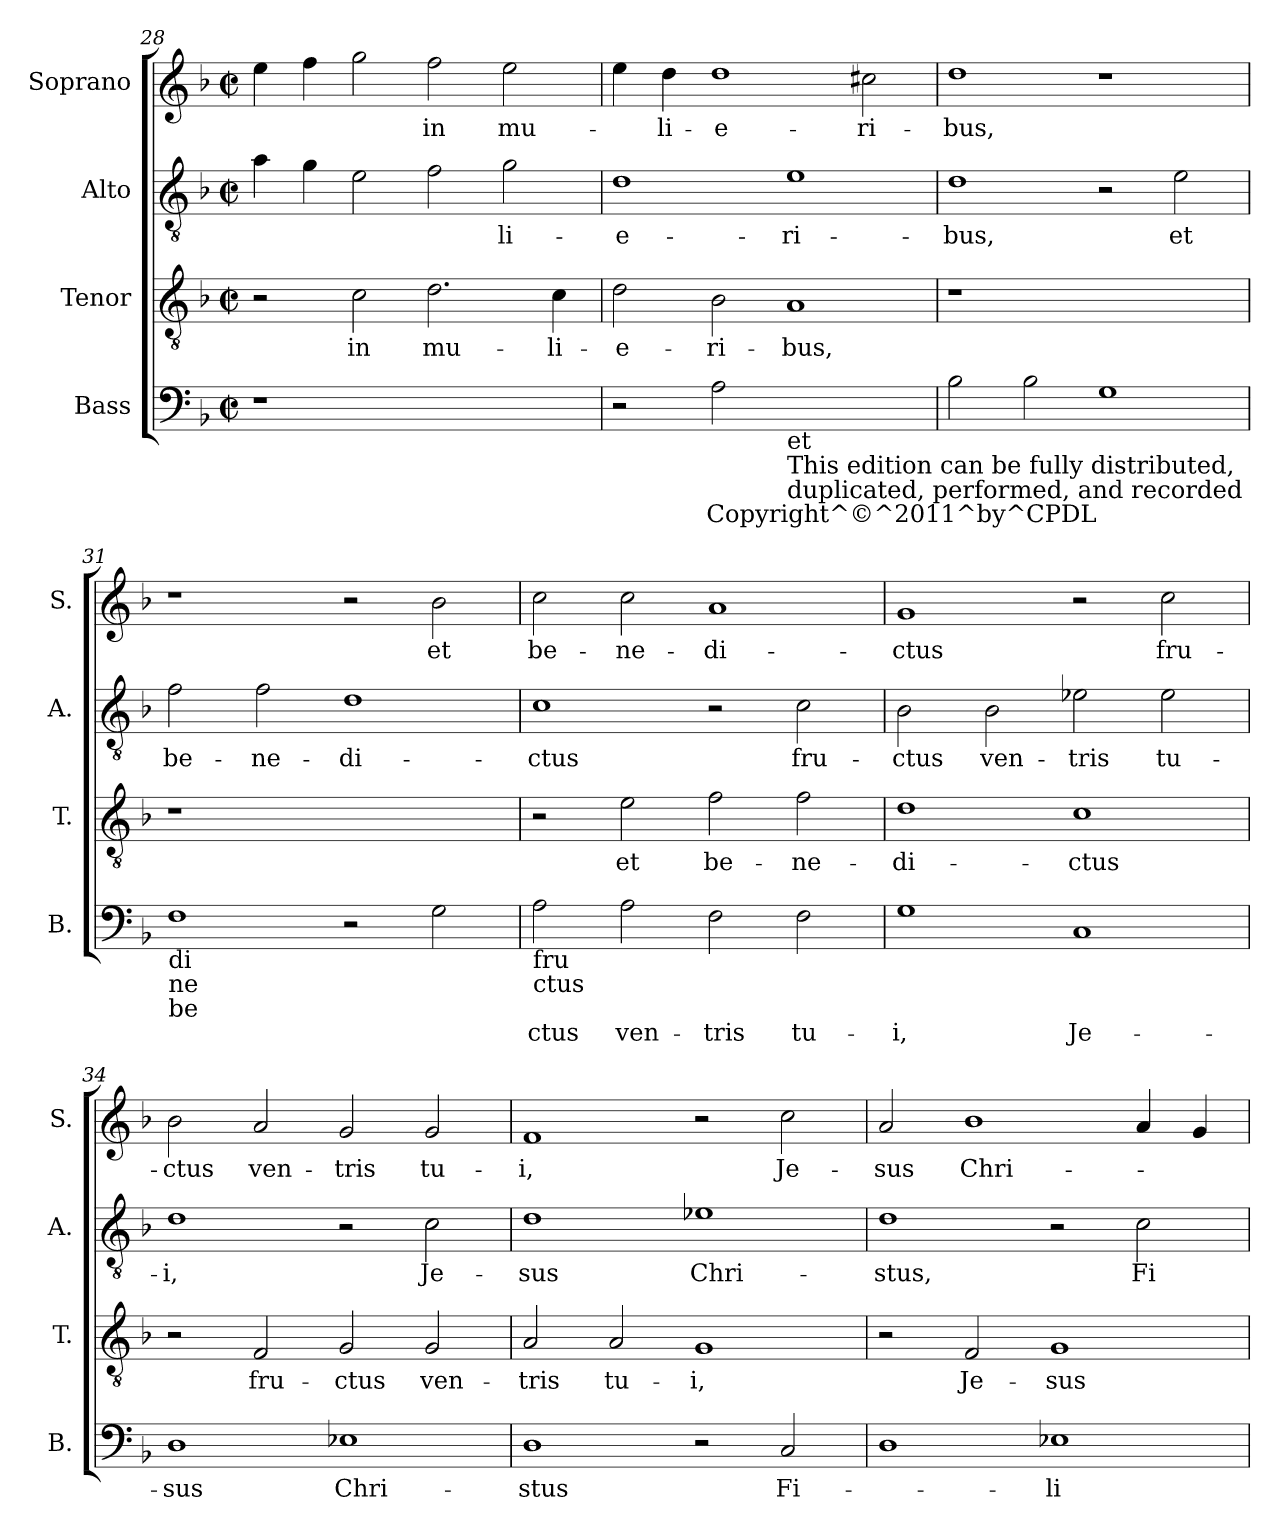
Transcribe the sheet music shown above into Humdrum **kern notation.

**kern	**text	**kern	**text	**kern	**text	**kern	**text
*part4	*part4	*part3	*part3	*part2	*part2	*part1	*part1
*staff4	*staff4	*staff3	*staff3	*staff2	*staff2	*staff1	*staff1
*I"Bass	*	*I"Tenor	*	*I"Alto	*	*I"Soprano	*
*I'B.	*	*I'T.	*	*I'A.	*	*I'S.	*
*clefF4	*	*clefGv2	*	*clefGv2	*	*clefG2	*
*k[b-]	*	*k[b-]	*	*k[b-]	*	*k[b-]	*
*F:	*	*F:	*	*F:	*	*F:	*
*M2/2	*	*M2/2	*	*M2/2	*	*M2/2	*
*met(c|)	*	*met(c|)	*	*met(c|)	*	*met(c|)	*
=28	=28	=28	=28	=28	=28	=28	=28
1r	.	2r	.	4a\	.	4ee\	.
.	.	.	.	4g\	.	4ff\	.
!	!	!	!LO:LY:b:rj	!	!	!	!
.	.	2c\	in	2e\	.	2gg\	.
!	!	!	!LO:LY:b:rj	!	!	!	!LO:LY:b:rj
1ryy	.	2.d\	mu-	2f\	.	2ff\	in
!	!	!	!	!	!LO:LY:b:rj	!	!LO:LY:b:rj
.	.	.	.	2g\	-li-	2ee\	mu-
!	!	!	!LO:LY:b:rj	!	!	!	!
.	.	4c\	-li-	.	.	.	.
=29	=29	=29	=29	=29	=29	=29	=29
!	!	!	!LO:LY:b:rj	!	!LO:LY:b:rj	!	!
2r	.	2d\	-e-	1d	-e-	4ee\	.
!	!	!	!	!	!	!	!LO:LY:b:rj
.	.	.	.	.	.	4dd\	-li-
!	!LO:LY:b	!	!LO:LY:b:rj	!	!	!	!LO:LY:b:rj
2A\	Copyright^©^2011^by^CPDL	2B-\	-ri-	.	.	1dd	-e-
!LO:TX:b:t=et	!	!	!	!	!	!	!
!LO:TX:b:t=This edition can be fully distributed,	!	!	!	!	!	!	!
!LO:TX:b:t=duplicated, performed, and recorded	!	!	!	!	!	!	!
!	!	!	!LO:LY:b:rj	!	!LO:LY:b:rj	!	!
1ryy	.	1A	-bus,	1e	-ri-	.	.
!	!	!	!	!	!	!	!LO:LY:b:rj
.	.	.	.	.	.	2cc#X\	-ri-
=30	=30	=30	=30	=30	=30	=30	=30
!	!	!	!	!	!LO:LY:b:rj	!	!LO:LY:b:rj
2B-\	.	1r	.	1d	-bus,	1dd	-bus,
2B-\	.	.	.	.	.	.	.
1G	.	1ryy	.	2r	.	1r	.
!	!	!	!	!	!LO:LY:b:rj	!	!
.	.	.	.	2e\	et	.	.
=31	=31	=31	=31	=31	=31	=31	=31
!LO:TX:b:t=di	!	!	!	!	!	!	!
!LO:TX:b:t=ne	!	!	!	!	!	!	!
!LO:TX:b:t=be	!	!	!	!	!	!	!
!	!	!	!	!	!LO:LY:b:rj	!	!
1F	.	1r	.	2f\	be-	1r	.
!	!	!	!	!	!LO:LY:b:rj	!	!
.	.	.	.	2f\	-ne-	.	.
!	!	!	!	!	!LO:LY:b:rj	!	!
2r	.	1ryy	.	1d	-di-	2r	.
!	!	!	!	!	!	!	!LO:LY:b:rj
2G\	.	.	.	.	.	2b-\	et
!!LO:PB:g=z
=32	=32	=32	=32	=32	=32	=32	=32
!LO:TX:b:t=fru	!	!	!	!	!	!	!
!LO:TX:b:t=ctus	!	!	!	!	!	!	!
!	!LO:LY:b	!	!	!	!LO:LY:b:rj	!	!LO:LY:a:rj
2A\	ctus	2r	.	1c	-ctus	2cc\	be-
!	!LO:LY:b	!	!LO:LY:b:rj	!	!	!	!LO:LY:a:rj
2A\	ven-	2e\	et	.	.	2cc\	-ne-
!	!LO:LY:b	!	!LO:LY:b:rj	!	!	!	!LO:LY:a:rj
2F\	-tris	2f\	be-	2r	.	1a	-di-
!	!LO:LY:b	!	!LO:LY:b:rj	!	!LO:LY:b:rj	!	!
2F\	tu-	2f\	-ne-	2c\	fru-	.	.
=33	=33	=33	=33	=33	=33	=33	=33
!	!LO:LY:b	!	!LO:LY:b:rj	!	!LO:LY:b:rj	!	!LO:LY:a:rj
1G	-i,	1d	-di-	2B-\	-ctus	1g	-ctus
!	!	!	!	!	!LO:LY:b:rj	!	!
.	.	.	.	2B-\	ven-	.	.
!	!LO:LY:b	!	!LO:LY:b:rj	!	!LO:LY:b:rj	!	!
1C	Je-	1c	-ctus	2e-X\	-tris	2r	.
!	!	!	!	!	!LO:LY:b:rj	!	!LO:LY:a:rj
.	.	.	.	2e-\	tu-	2cc\	fru-
=34	=34	=34	=34	=34	=34	=34	=34
!	!LO:LY:b	!	!	!	!LO:LY:b:rj	!	!LO:LY:a:rj
1D	-sus	2r	.	1d	-i,	2b-\	-ctus
!	!	!	!LO:LY:b:rj	!	!	!	!LO:LY:a:rj
.	.	2F/	fru-	.	.	2a/	ven-
!	!LO:LY:b	!	!LO:LY:b:rj	!	!	!	!LO:LY:a:rj
1E-X	Chri-	2G/	-ctus	2r	.	2g/	-tris
!	!	!	!LO:LY:b:rj	!	!LO:LY:b:rj	!	!LO:LY:a:rj
.	.	2G/	ven-	2c\	Je-	2g/	tu-
=35	=35	=35	=35	=35	=35	=35	=35
!	!LO:LY:b	!	!LO:LY:b:rj	!	!LO:LY:b:rj	!	!LO:LY:a:rj
1D	-stus	2A/	-tris	1d	-sus	1f	-i,
!	!	!	!LO:LY:b:rj	!	!	!	!
.	.	2A/	tu-	.	.	.	.
!	!	!	!LO:LY:b:rj	!	!LO:LY:b:rj	!	!
2r	.	1G	-i,	1e-X	Chri-	2r	.
!	!LO:LY:b	!	!	!	!	!	!LO:LY:a:rj
2C/	Fi-	.	.	.	.	2cc\	Je-
=36	=36	=36	=36	=36	=36	=36	=36
!	!	!	!	!	!LO:LY:b:rj	!	!LO:LY:a:rj
1D	.	2r	.	1d	-stus,	2a/	-sus
!	!	!	!LO:LY:b:rj	!	!	!	!LO:LY:a:rj
.	.	2F/	Je-	.	.	1b-	Chri-
!	!LO:LY:b	!	!LO:LY:b:rj	!	!	!	!
1E-X	-li-	1G	-sus	2r	.	.	.
!	!	!	!	!	!LO:LY:b:rj	!	!
.	.	.	.	2c\	Fi-	4a/	.
.	.	.	.	.	.	4g/	.
=	=	=	=	=	=	=	=
*-	*-	*-	*-	*-	*-	*-	*-
